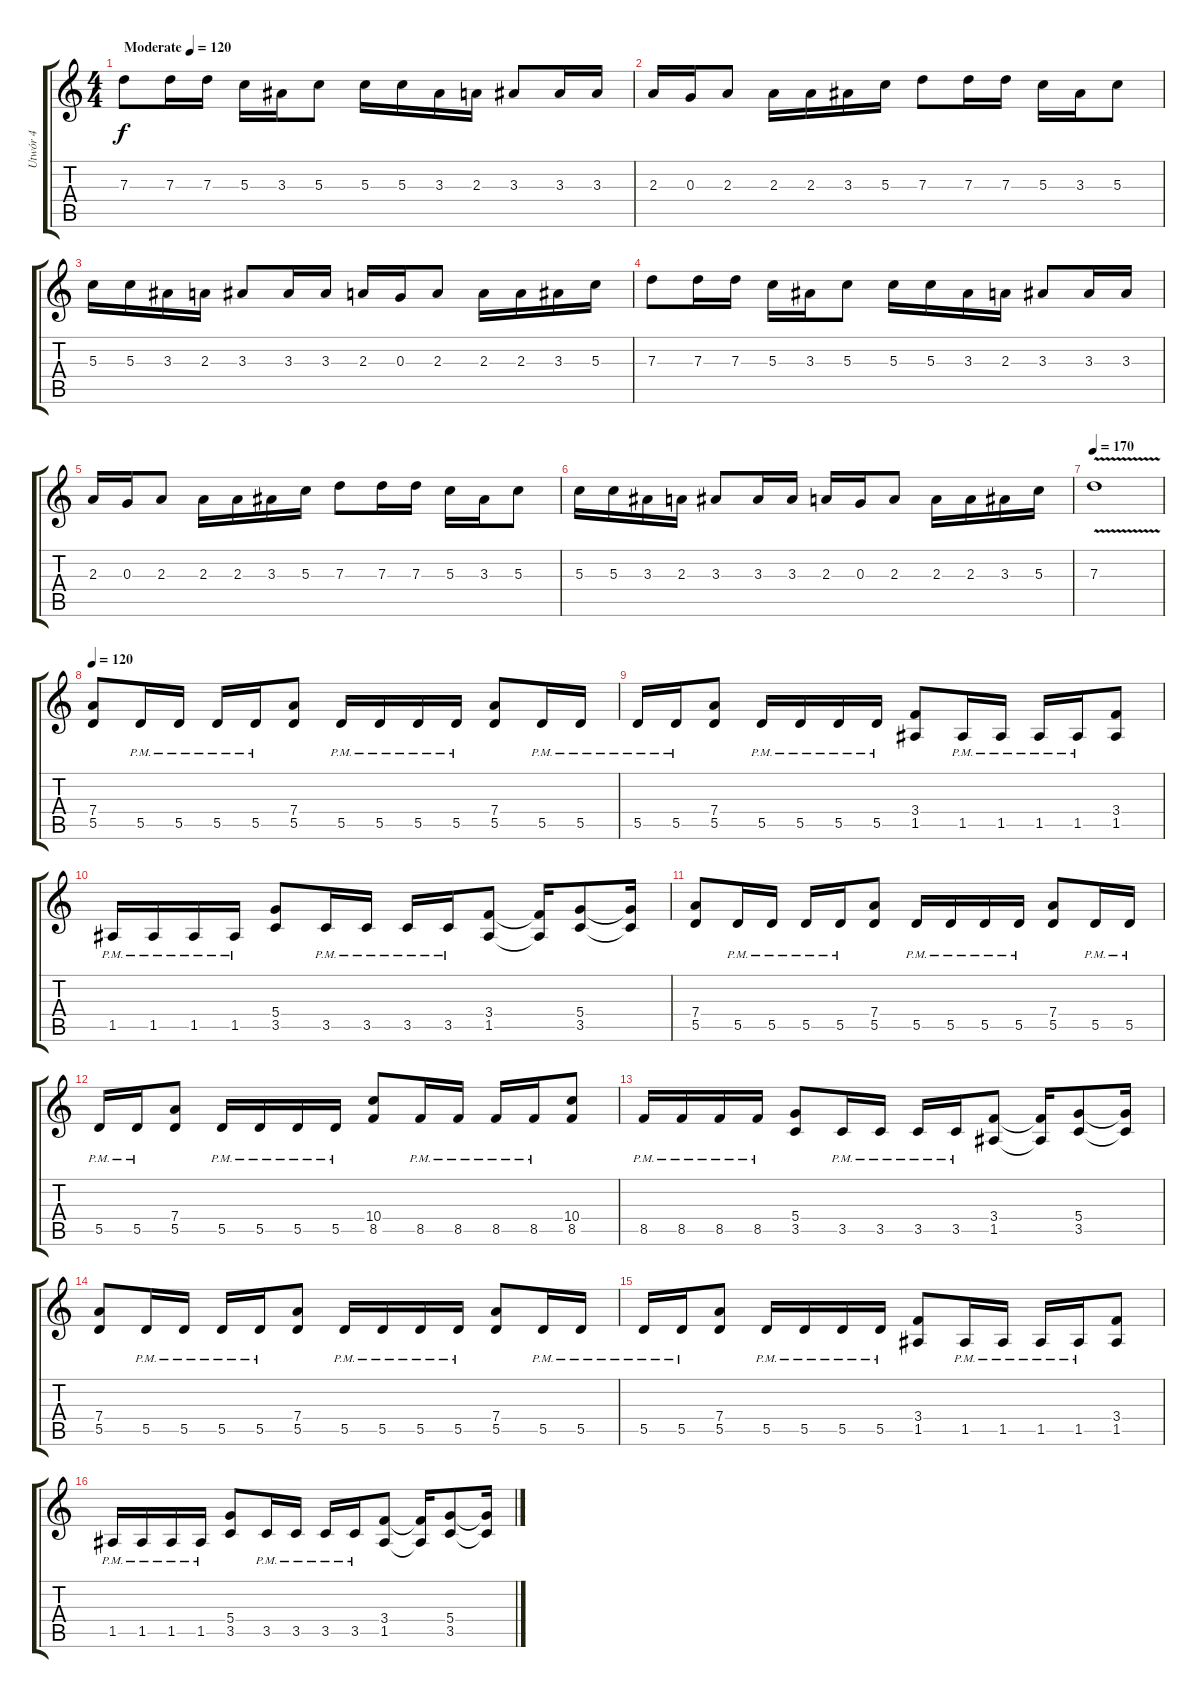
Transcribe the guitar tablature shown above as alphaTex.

\track ("Utwór 4" "Utwór 4") {instrument distortionguitar}
\staff {score tabs}
\tuning (E4 B3 G3 D3 A2 E2) {hide}
\ts (4 4)
\tempo (120 "Moderate")
\clef g2
\ks c
7.3.8{dy f instrument distortionguitar} 7.3.16 7.3.16 5.3.16 3.3.16 5.3.8 5.3.16 5.3.16 3.3.16 2.3.16 3.3.8 3.3.16 3.3.16 |
2.3.16 0.3.16 2.3.8 2.3.16 2.3.16 3.3.16 5.3.16 7.3.8 7.3.16 7.3.16 5.3.16 3.3.16 5.3.8 |
5.3.16 5.3.16 3.3.16 2.3.16 3.3.8 3.3.16 3.3.16 2.3.16 0.3.16 2.3.8 2.3.16 2.3.16 3.3.16 5.3.16 |
7.3.8 7.3.16 7.3.16 5.3.16 3.3.16 5.3.8 5.3.16 5.3.16 3.3.16 2.3.16 3.3.8 3.3.16 3.3.16 |
2.3.16 0.3.16 2.3.8 2.3.16 2.3.16 3.3.16 5.3.16 7.3.8 7.3.16 7.3.16 5.3.16 3.3.16 5.3.8 |
5.3.16 5.3.16 3.3.16 2.3.16 3.3.8 3.3.16 3.3.16 2.3.16 0.3.16 2.3.8 2.3.16 2.3.16 3.3.16 5.3.16 |
\tempo 170
7.3{v}.1 |
\tempo 120
(7.4 5.5).8 5.5{pm}.16 5.5{pm}.16 5.5{pm}.16 5.5{pm}.16 (7.4 5.5).8 5.5{pm}.16 5.5{pm}.16 5.5{pm}.16 5.5{pm}.16 (7.4 5.5).8 5.5{pm}.16 5.5{pm}.16 |
5.5{pm}.16 5.5{pm}.16 (7.4 5.5).8 5.5{pm}.16 5.5{pm}.16 5.5{pm}.16 5.5{pm}.16 (3.4 1.5).8 1.5{pm}.16 1.5{pm}.16 1.5{pm}.16 1.5{pm}.16 (3.4 1.5).8 |
1.5{pm}.16 1.5{pm}.16 1.5{pm}.16 1.5{pm}.16 (5.4 3.5).8 3.5{pm}.16 3.5{pm}.16 3.5{pm}.16 3.5{pm}.16 (3.4 1.5).8 (3.4{t} 1.5{t}).16 (5.4 3.5).8 (5.4{t} 3.5{t}).16 |
(7.4 5.5).8 5.5{pm}.16 5.5{pm}.16 5.5{pm}.16 5.5{pm}.16 (7.4 5.5).8 5.5{pm}.16 5.5{pm}.16 5.5{pm}.16 5.5{pm}.16 (7.4 5.5).8 5.5{pm}.16 5.5{pm}.16 |
5.5{pm}.16 5.5{pm}.16 (7.4 5.5).8 5.5{pm}.16 5.5{pm}.16 5.5{pm}.16 5.5{pm}.16 (10.4 8.5).8 8.5{pm}.16 8.5{pm}.16 8.5{pm}.16 8.5{pm}.16 (10.4 8.5).8 |
8.5{pm}.16 8.5{pm}.16 8.5{pm}.16 8.5{pm}.16 (5.4 3.5).8 3.5{pm}.16 3.5{pm}.16 3.5{pm}.16 3.5{pm}.16 (3.4 1.5).8 (3.4{t} 1.5{t}).16 (5.4 3.5).8 (5.4{t} 3.5{t}).16 |
(7.4 5.5).8 5.5{pm}.16 5.5{pm}.16 5.5{pm}.16 5.5{pm}.16 (7.4 5.5).8 5.5{pm}.16 5.5{pm}.16 5.5{pm}.16 5.5{pm}.16 (7.4 5.5).8 5.5{pm}.16 5.5{pm}.16 |
5.5{pm}.16 5.5{pm}.16 (7.4 5.5).8 5.5{pm}.16 5.5{pm}.16 5.5{pm}.16 5.5{pm}.16 (3.4 1.5).8 1.5{pm}.16 1.5{pm}.16 1.5{pm}.16 1.5{pm}.16 (3.4 1.5).8 |
1.5{pm}.16 1.5{pm}.16 1.5{pm}.16 1.5{pm}.16 (5.4 3.5).8 3.5{pm}.16 3.5{pm}.16 3.5{pm}.16 3.5{pm}.16 (3.4 1.5).8 (3.4{t} 1.5{t}).16 (5.4 3.5).8 (5.4{t} 3.5{t}).16
